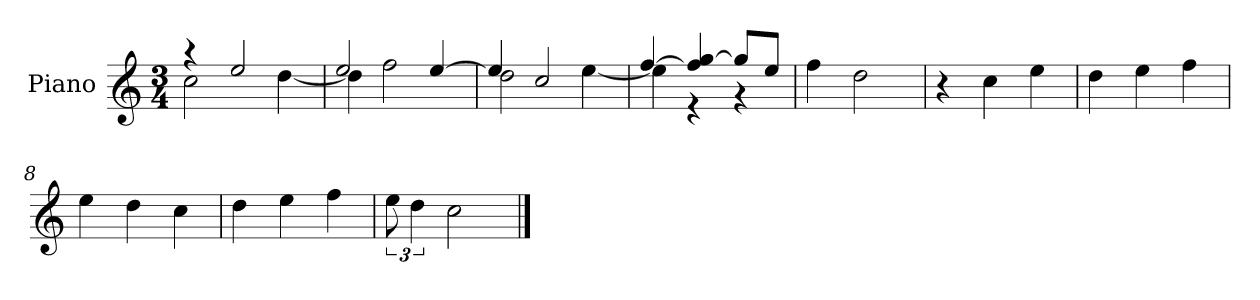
**kern
*part1
*staff1
*I"Piano
*I'P-no
*clefG2
*k[]
*M3/4
*MM175
=1
*^
4r	2cc\
2ee/	.
.	[4dd\
=2	=2
2ee/	4dd\]
.	2ff\
[4ee/	.
=3	=3
4ee/]	2dd\
2cc/	.
.	[4ee\
=4	=4
[4ff/	4ee\]
4ff/] [4gg/	4r
8gg/L]	4r
8ee/J	.
*v	*v
=5
4ff\
2dd\
=6
4r
4cc\
4ee\
=7
4dd\
4ee\
4ff\
=8
4ee\
4dd\
4cc\
=9
4dd\
4ee\
4ff\
!!LO:LB:g=z
=10
12ee\
6dd\
2cc\
==
*-
